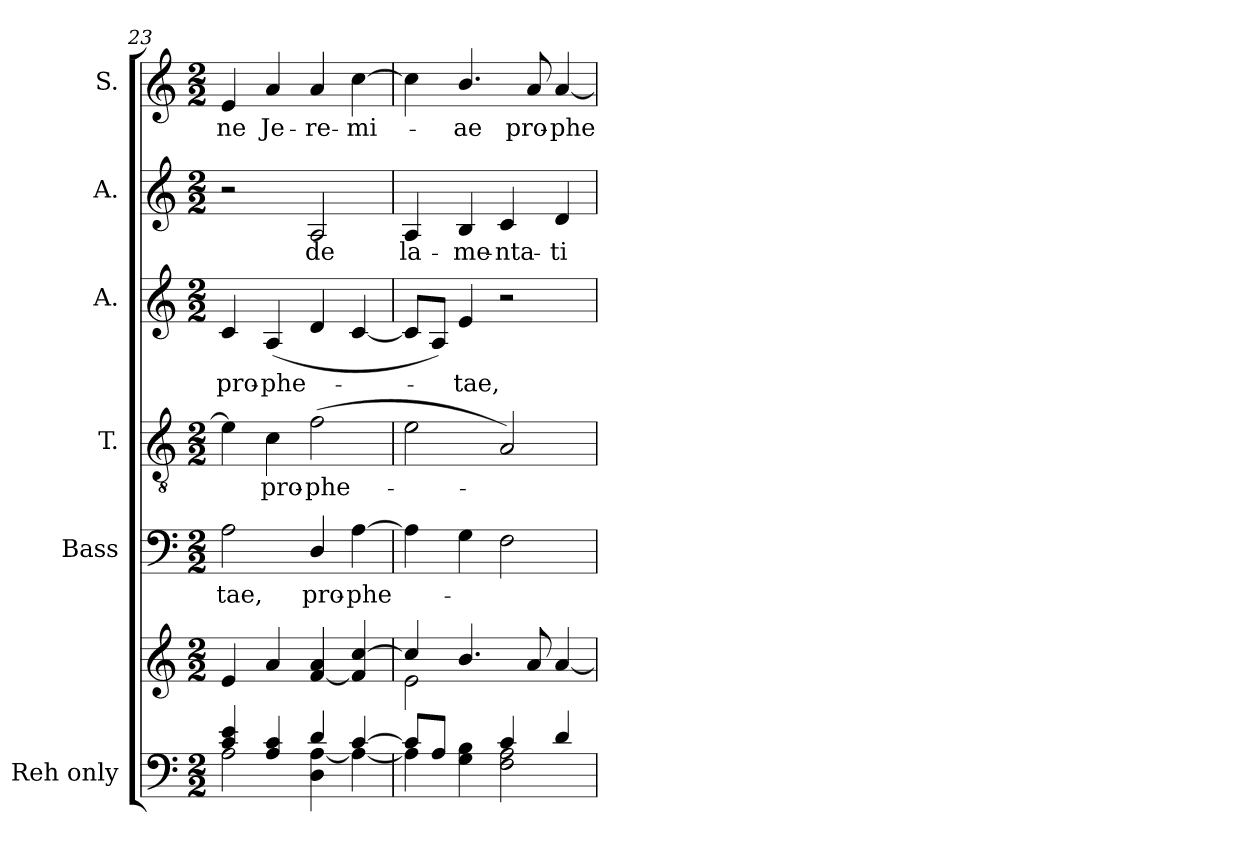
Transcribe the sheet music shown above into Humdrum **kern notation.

**kern	**kern	**kern	**text	**kern	**text	**kern	**text	**kern	**text	**kern	**text
*part6	*part6	*part5	*part5	*part4	*part4	*part3	*part3	*part2	*part2	*part1	*part1
*staff7	*staff6	*staff5	*staff5	*staff4	*staff4	*staff3	*staff3	*staff2	*staff2	*staff1	*staff1
*I"Reh only	*	*I"Bass	*	*I"T.	*	*I"A.	*	*I"A.	*	*I"S.	*
*	*	*I'B.	*	*	*	*	*	*	*	*	*
*clefF4	*clefG2	*clefF4	*	*clefGv2	*	*clefG2	*	*clefG2	*	*clefG2	*
*	*	*	*	*	*	*ITrd7c12	*	*ITrd7c12	*	*	*
*k[]	*k[]	*k[]	*	*k[]	*	*k[]	*	*k[]	*	*k[]	*
*C:	*C:	*C:	*	*C:	*	*C:	*	*C:	*	*C:	*
*M2/2	*M2/2	*M2/2	*	*M2/2	*	*M2/2	*	*M2/2	*	*M2/2	*
=23	=23	=23	=23	=23	=23	=23	=23	=23	=23	=23	=23
*^	*	*	*	*	*	*	*	*	*	*	*
!	!	!	!	!LO:LY:b	!	!	!	!LO:LY:b	!	!	!	!LO:LY:b
4c/ 4e/	2A\	4e/	2A\	-tae,	4e\]	.	4C/	pro-	2r	.	4e/	-ne
!	!	!	!	!	!	!LO:LY:b	!	!LO:LY:b	!	!	!	!LO:LY:b
4A/ 4c/	.	4a/	.	.	4c\	pro-	(4AA/	-phe-	.	.	4a/	Je-
!	!	!	!	!LO:LY:b	!	!LO:LY:b	!	!	!	!LO:LY:b	!	!LO:LY:b
4d/	4D\ [<4A\	[<4f/ 4a/	4D/	pro-	(<2f\	-phe-	4D/	.	2AA/	de	4a/	-re-
!	!	!	!	!LO:LY:b	!	!	!	!	!	!	!	!LO:LY:b
[>4c/	4A\_	4f/] [>4cc/	[>4A\	-phe-	.	.	[<4C/	.	.	.	[>4cc\	-mi-
=24	=24	=24	=24	=24	=24	=24	=24	=24	=24	=24	=24	=24
*	*	*^	*	*	*	*	*	*	*	*	*	*
!	!	!	!	!	!	!	!	!	!	!	!LO:LY:b	!	!
8c/L]	4A\]	4cc/]	2e\	4A\]	.	2e\	.	8C/L]	.	4AA/	la-	4cc\]	.
8A/J	.	.	.	.	.	.	.	8AA/J)	.	.	.	.	.
!	!	!	!	!	!	!	!	!	!LO:LY:b	!	!LO:LY:b	!	!LO:LY:b
4ryy	4G\ 4B\	4.b/	.	4G\	.	.	.	4E/	-tae,	4BB/	-me-	4.b/	-ae
!	!	!	!	!	!	!	!	!	!	!	!LO:LY:b	!	!
4c/	2F\ 2A\	.	2ryy	2F\	.	2A/)	.	2r	.	4C/	-nta-	.	.
!	!	!	!	!	!	!	!	!	!	!	!	!	!LO:LY:b
.	.	8a/	.	.	.	.	.	.	.	.	.	8a/	pro-
!	!	!	!	!	!	!	!	!	!	!	!LO:LY:b	!	!LO:LY:b
4d/	.	[<4a/	.	.	.	.	.	.	.	4D/	-ti-	[<4a/	-phe-
*v	*v	*	*	*	*	*	*	*	*	*	*	*	*
*	*v	*v	*	*	*	*	*	*	*	*	*	*
=	=	=	=	=	=	=	=	=	=	=	=
*-	*-	*-	*-	*-	*-	*-	*-	*-	*-	*-	*-
